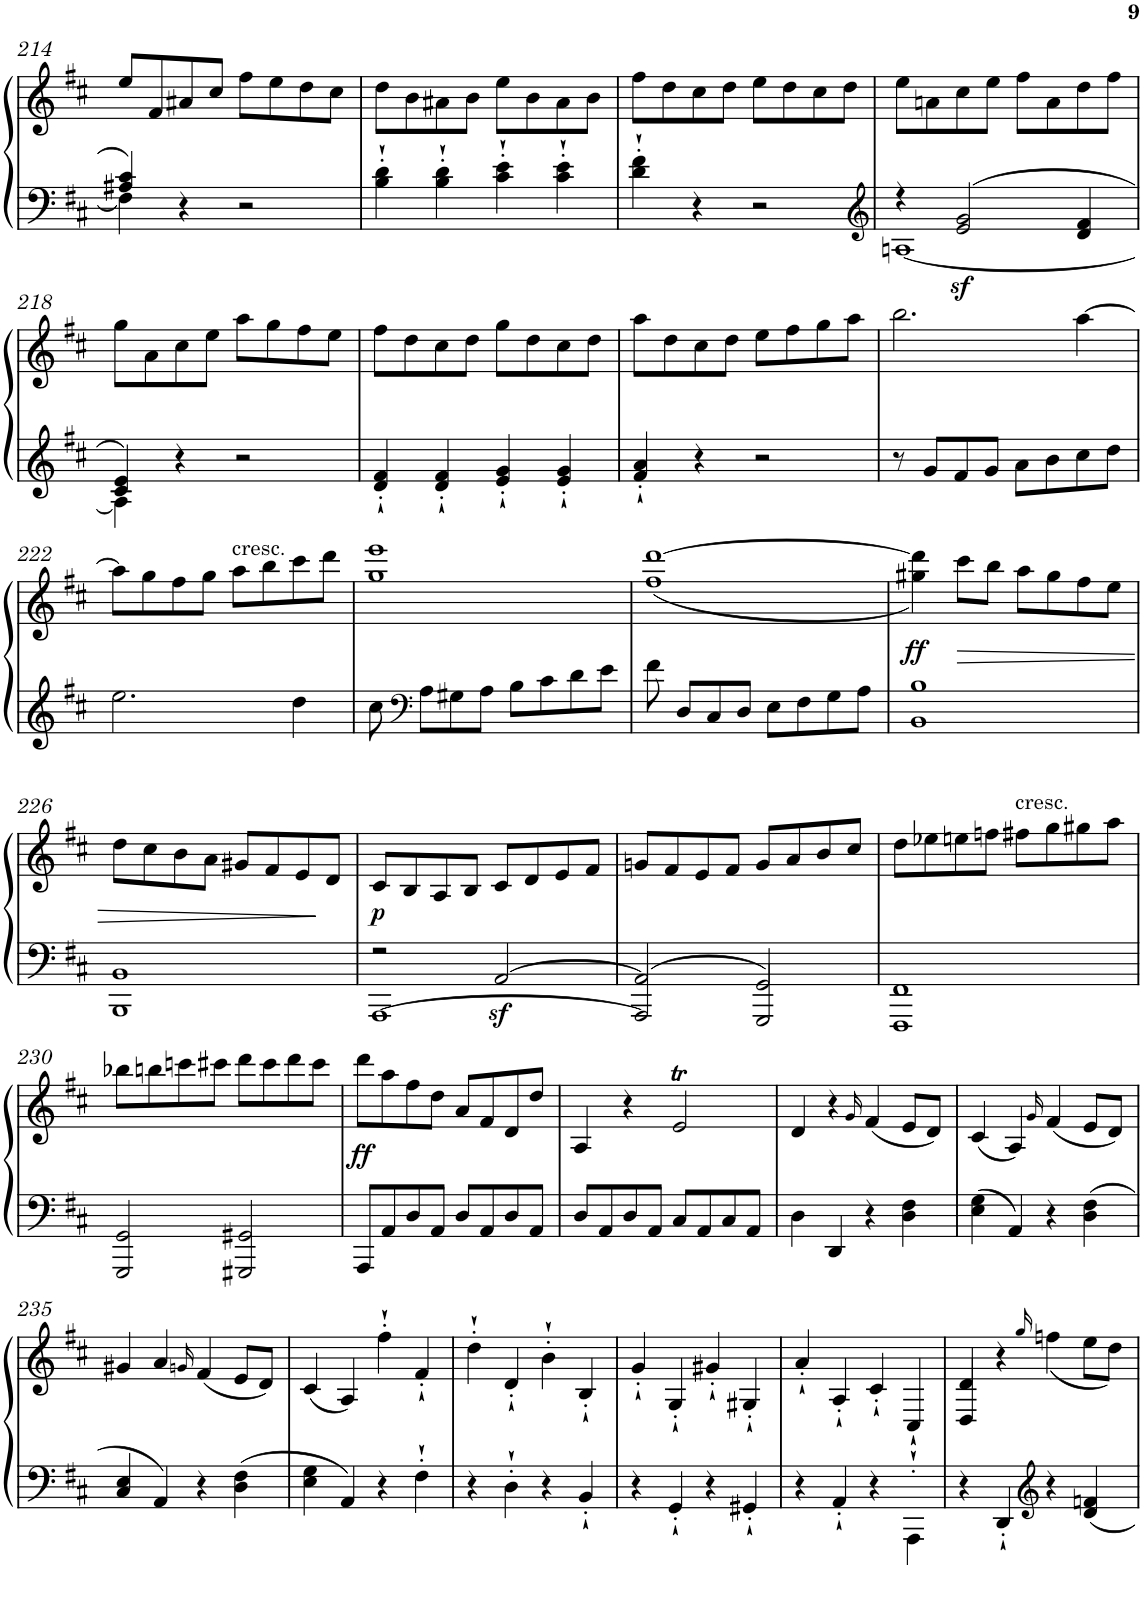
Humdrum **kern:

**kern	**kern	**dynam
*part1	*part1	*part1
*staff2	*staff1	*staff1/2
*I"Piano	*	*
*I'Pno	*	*
!!LO:PB:g=z
*clefF4	*clefG2	*
*k[f#c#]	*k[f#c#]	*
*M2/2	*M2/2	*
*met(c|)	*met(c|)	*
=214	=214	=214
*^	*	*
4A#X/ 4c#/	4F#\]	8ee/L	.
.	.	8f#/	.
4r	2.ryy	8a#X/	.
.	.	8cc#/J	.
2r	.	8ff#\L	.
.	.	8ee\	.
.	.	8dd\	.
.	.	8cc#\J	.
*v	*v	*	*
=215	=215	=215
4B\'` 4d\'`	8dd\L	.
.	8b\	.
4B\'` 4d\'`	8a#X\	.
.	8b\J	.
4c#\'` 4e\'`	8ee\L	.
.	8b\	.
4c#\'` 4e\'`	8a#\	.
.	8b\J	.
=216	=216	=216
4d\'` 4f#\'`	8ff#\L	.
.	8dd\	.
4r	8cc#\	.
.	8dd\J	.
2r	8ee\L	.
.	8dd\	.
.	8cc#\	.
.	8dd\J	.
=217	=217	=217
*clefG2	*	*
*^	*	*
4r	[1An	8ee\L	.
.	.	8an\	.
!	!	!	!LO:DY:b=2
2e/ 2g/	.	8cc#\	sf
.	.	8ee\J	.
.	.	8ff#\L	.
.	.	8a\	.
4d/ 4f#/	.	8dd\	.
.	.	8ff#\J	.
!!LO:LB:g=z
=218	=218	=218	=218
4c#/ 4e/	4A\]	8gg\L	.
.	.	8a\	.
4r	2.ryy	8cc#\	.
.	.	8ee\J	.
2r	.	8aa\L	.
.	.	8gg\	.
.	.	8ff#\	.
.	.	8ee\J	.
*v	*v	*	*
=219	=219	=219
4d/'` 4f#/'`	8ff#\L	.
.	8dd\	.
4d/'` 4f#/'`	8cc#\	.
.	8dd\J	.
4e/'` 4g/'`	8gg\L	.
.	8dd\	.
4e/'` 4g/'`	8cc#\	.
.	8dd\J	.
=220	=220	=220
4f#/'` 4a/'`	8aa\L	.
.	8dd\	.
4r	8cc#\	.
.	8dd\J	.
2r	8ee\L	.
.	8ff#\	.
.	8gg\	.
.	8aa\J	.
=221	=221	=221
8r	2.bb\	.
8g/L	.	.
8f#/	.	.
8g/J	.	.
8a\L	.	.
8b\	.	.
8cc#\	[4aa\	.
8dd\J	.	.
!!LO:LB:g=z
=222	=222	=222
2.ee\	8aa\L]	.
.	8gg\	.
.	8ff#\	.
.	8gg\J	.
!	!LO:TX:a:t=cresc.	!
.	8aa\L	.
.	8bb\	.
4dd\	8ccc#\	.
.	8ddd\J	.
=223	=223	=223
8cc#\	1gg 1eee	.
*clefF4	*	*
8A\L	.	.
8G#X\	.	.
8A\J	.	.
8B\L	.	.
8c#\	.	.
8d\	.	.
8e\J	.	.
=224	=224	=224
8f#\	(<1ff# [1ddd	.
8D/L	.	.
8C#/	.	.
8D/J	.	.
8E\L	.	.
8F#\	.	.
8G\	.	.
8A\J	.	.
=225	=225	=225
!	!	!LO:DY:b
1BB 1B	4gg#X\ 4ddd\])	ff
!	!	!LO:HP:b
.	8ccc#\L	>
.	8bb\J	.
.	8aa\L	.
.	8gg#\	.
.	8ff#\	.
.	8ee\J	.
!!LO:LB:g=z
=226	=226	=226
1BBB 1BB	8dd\L	.
.	8cc#\	.
.	8b\	.
.	8a\J	.
.	8g#X/L	.
.	8f#/	.
.	8e/	.
.	8d/J	]
=227	=227	=227
*^	*	*
!	!	!	!LO:DY:b
2r	[1AAA	8c#/L	p
.	.	8B/	.
.	.	8A/	.
.	.	8B/J	.
!	!	!	!LO:DY:b=2
[2AA/	.	8c#/L	sf
.	.	8d/	.
.	.	8e/	.
.	.	8f#/J	.
=228	=228	=228	=228
2AA/]	2AAA/]	8gn/L	.
.	.	8f#/	.
.	.	8e/	.
.	.	8f#/J	.
2GG/	2GGG/	8g/L	.
.	.	8a/	.
.	.	8b/	.
.	.	8cc#/J	.
*v	*v	*	*
=229	=229	=229
1FFF# 1FF#	8dd\L	.
.	8ee-X\	.
.	8een\	.
.	8ffn\J	.
!	!LO:TX:a:t=cresc.	!
.	8ff#X\L	.
.	8gg\	.
.	8gg#X\	.
.	8aa\J	.
!!LO:LB:g=z
=230	=230	=230
2GGG/ 2GG/	8bb-X\L	.
.	8bbn\	.
.	8cccn\	.
.	8ccc#X\J	.
2GGG#X/ 2GG#X/	8ddd\L	.
.	8ccc#\	.
.	8ddd\	.
.	8ccc#\J	.
=231	=231	=231
!	!	!LO:DY:b
8AAA/L	8ddd\L	ff
8AA/	8aa\	.
8D/	8ff#\	.
8AA/J	8dd\J	.
8D/L	8a/L	.
8AA/	8f#/	.
8D/	8d/	.
8AA/J	8dd/J	.
=232	=232	=232
8D/L	4A/	.
8AA/	.	.
8D/	4r	.
8AA/J	.	.
8C#/L	2eT/	.
8AA/	.	.
8C#/	.	.
8AA/J	.	.
=233	=233	=233
4D\	4d/	.
4DD/	4r	.
.	16qg/	.
4r	(<4f#/	.
4D\ 4F#\	8e/L	.
.	8d/J)	.
=234	=234	=234
4E\ 4G\	(<4c#/	.
4AA/	4A/)	.
.	16qg/	.
4r	(<4f#/	.
4D\ 4F#\	8e/L	.
.	8d/J)	.
!!LO:LB:g=z
=235	=235	=235
4C#/ 4E/	4g#X/	.
4AA/	4a/	.
.	16qgn/	.
4r	(<4f#/	.
4D\ 4F#\	8e/L	.
.	8d/J)	.
=236	=236	=236
4E\ 4G\	(<4c#/	.
4AA/	4A/)	.
4r	4ff#'`\	.
4F#'`\	4f#'`/	.
=237	=237	=237
4r	4dd'`\	.
4D'`\	4d'`/	.
4r	4b'`\	.
4BB'`/	4B'`/	.
=238	=238	=238
4r	4g'`/	.
4GG'`/	4G'`/	.
4r	4g#X'`/	.
4GG#X'`/	4G#X'`/	.
=239	=239	=239
4r	4a'`/	.
4AA'`/	4A'`/	.
4r	4c#'`/	.
4AAA'`\	4C#`/	.
=240	=240	=240
*	*^	*
4r	4d/	4D/	.
4DD'`/	4r	2.ryy	.
*clefG2	*	*	*
.	16qgg/	.	.
4r	(<4ffn\	.	.
4d/ 4fn/	8ee\L	.	.
.	8dd\J)	.	.
*	*v	*v	*
=	=	=
*-	*-	*-
